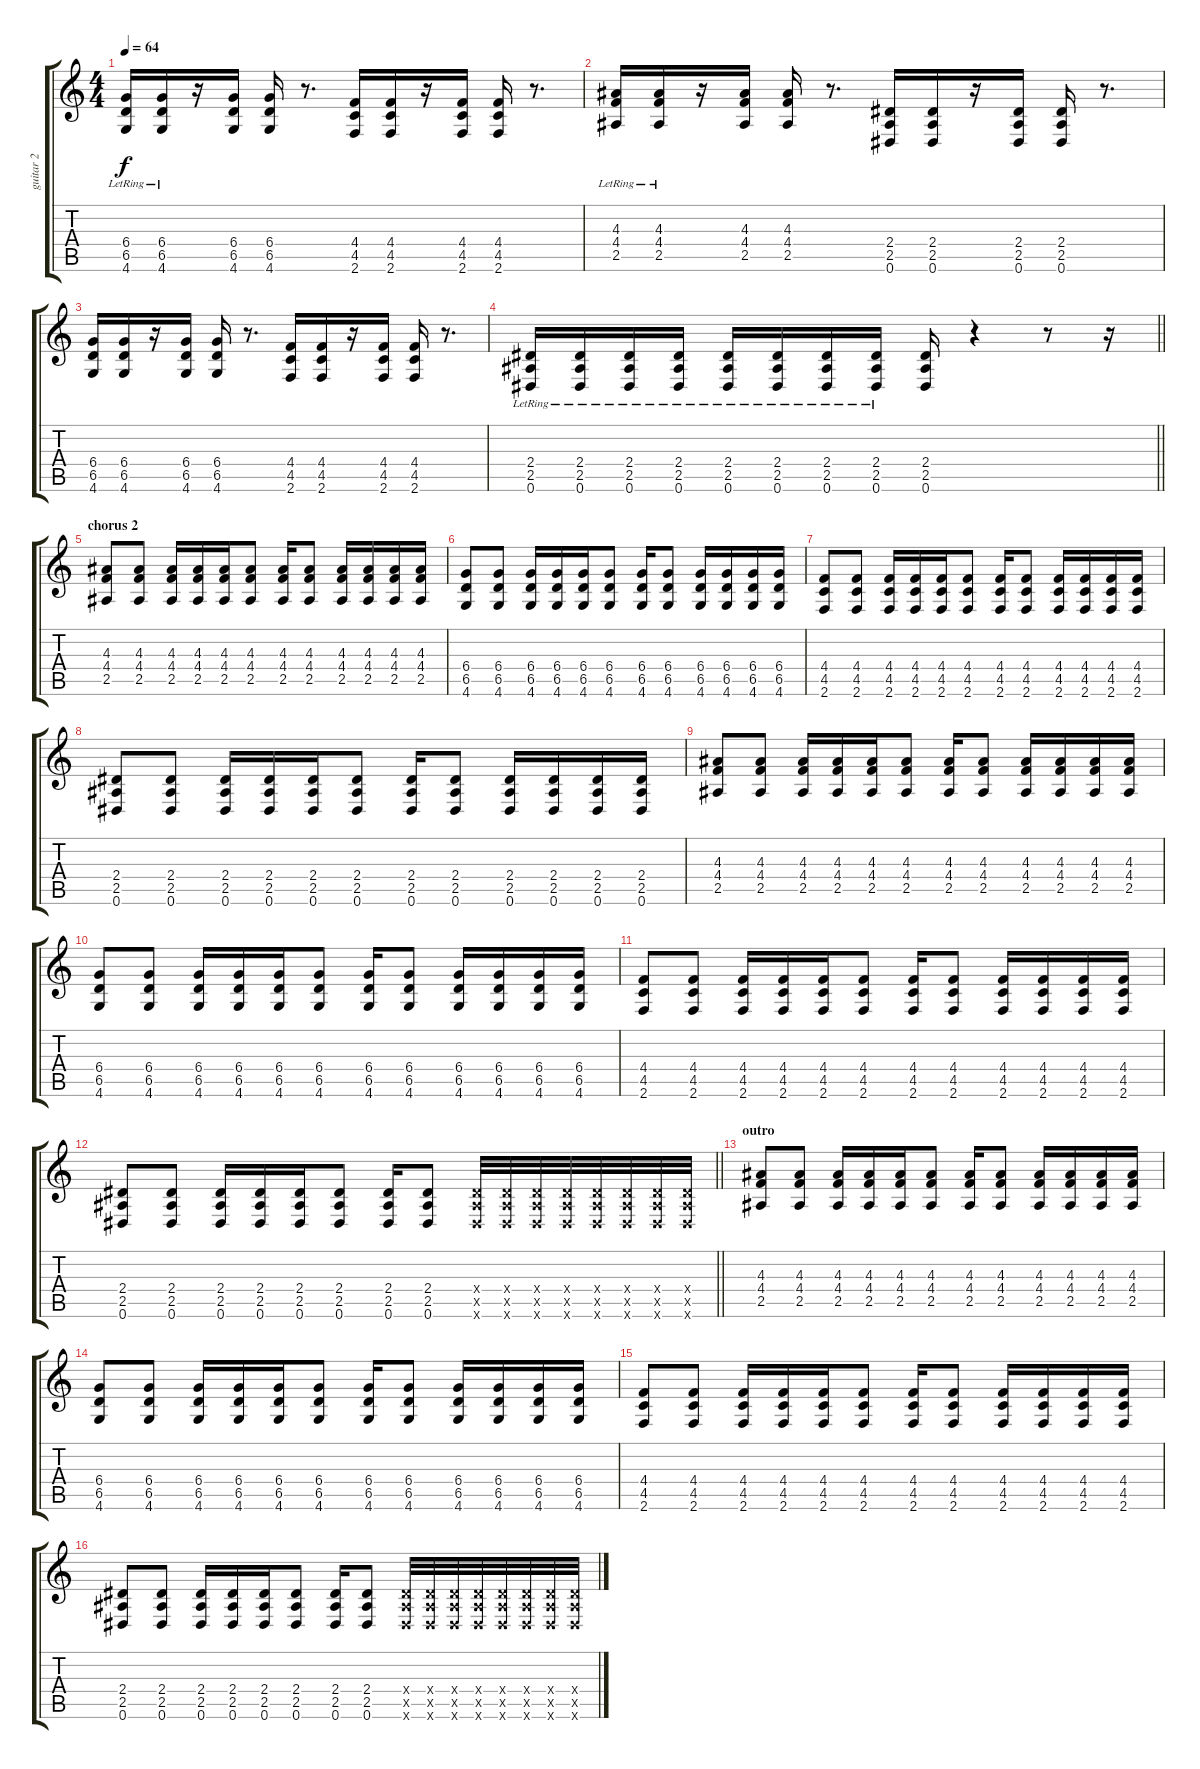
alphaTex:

\track ("guitar 2" "guitar 2") {instrument distortionguitar}
\staff {score tabs}
\tuning (Eb4 Bb3 Gb3 Db3 Ab2 Eb2) {hide}
\ts (4 4)
\tempo 64
\clef g2
\ks c
(6.4{lr} 6.5{lr} 4.6{lr}).16{dy f} (6.4{lr} 6.5{lr} 4.6{lr}).16 r.16 (6.4 6.5 4.6).16 (6.4 6.5 4.6).16 r.8{d} (4.4 4.5 2.6).16 (4.4 4.5 2.6).16 r.16 (4.4 4.5 2.6).16 (4.4 4.5 2.6).16 r.8{d} |
(4.3{lr} 4.4{lr} 2.5{lr}).16 (4.3{lr} 4.4{lr} 2.5{lr}).16 r.16 (4.3 4.4 2.5).16 (4.3 4.4 2.5).16 r.8{d} (2.4 2.5 0.6).16 (2.4 2.5 0.6).16 r.16 (2.4 2.5 0.6).16 (2.4 2.5 0.6).16 r.8{d} |
(6.4 6.5 4.6).16 (6.4 6.5 4.6).16 r.16 (6.4 6.5 4.6).16 (6.4 6.5 4.6).16 r.8{d} (4.4 4.5 2.6).16 (4.4 4.5 2.6).16 r.16 (4.4 4.5 2.6).16 (4.4 4.5 2.6).16 r.8{d} |
\barLineRight lightlight
(2.4{lr} 2.5{lr} 0.6{lr}).16 (2.4{lr} 2.5{lr} 0.6{lr}).16 (2.4{lr} 2.5{lr} 0.6{lr}).16 (2.4{lr} 2.5{lr} 0.6{lr}).16 (2.4{lr} 2.5{lr} 0.6{lr}).16 (2.4{lr} 2.5{lr} 0.6{lr}).16 (2.4{lr} 2.5{lr} 0.6{lr}).16 (2.4{lr} 2.5{lr} 0.6{lr}).16 (2.4 2.5 0.6).16 r.4 r.8 r.16 |
\section ("" "chorus 2")
(4.3 4.4 2.5).8 (4.3 4.4 2.5).8 (4.3 4.4 2.5).16 (4.3 4.4 2.5).16 (4.3 4.4 2.5).16 (4.3 4.4 2.5).8 (4.3 4.4 2.5).16 (4.3 4.4 2.5).8 (4.3 4.4 2.5).16 (4.3 4.4 2.5).16 (4.3 4.4 2.5).16 (4.3 4.4 2.5).16 |
(6.4 6.5 4.6).8 (6.4 6.5 4.6).8 (6.4 6.5 4.6).16 (6.4 6.5 4.6).16 (6.4 6.5 4.6).16 (6.4 6.5 4.6).8 (6.4 6.5 4.6).16 (6.4 6.5 4.6).8 (6.4 6.5 4.6).16 (6.4 6.5 4.6).16 (6.4 6.5 4.6).16 (6.4 6.5 4.6).16 |
(4.4 4.5 2.6).8 (4.4 4.5 2.6).8 (4.4 4.5 2.6).16 (4.4 4.5 2.6).16 (4.4 4.5 2.6).16 (4.4 4.5 2.6).8 (4.4 4.5 2.6).16 (4.4 4.5 2.6).8 (4.4 4.5 2.6).16 (4.4 4.5 2.6).16 (4.4 4.5 2.6).16 (4.4 4.5 2.6).16 |
(2.4 2.5 0.6).8 (2.4 2.5 0.6).8 (2.4 2.5 0.6).16 (2.4 2.5 0.6).16 (2.4 2.5 0.6).16 (2.4 2.5 0.6).8 (2.4 2.5 0.6).16 (2.4 2.5 0.6).8 (2.4 2.5 0.6).16 (2.4 2.5 0.6).16 (2.4 2.5 0.6).16 (2.4 2.5 0.6).16 |
(4.3 4.4 2.5).8 (4.3 4.4 2.5).8 (4.3 4.4 2.5).16 (4.3 4.4 2.5).16 (4.3 4.4 2.5).16 (4.3 4.4 2.5).8 (4.3 4.4 2.5).16 (4.3 4.4 2.5).8 (4.3 4.4 2.5).16 (4.3 4.4 2.5).16 (4.3 4.4 2.5).16 (4.3 4.4 2.5).16 |
(6.4 6.5 4.6).8 (6.4 6.5 4.6).8 (6.4 6.5 4.6).16 (6.4 6.5 4.6).16 (6.4 6.5 4.6).16 (6.4 6.5 4.6).8 (6.4 6.5 4.6).16 (6.4 6.5 4.6).8 (6.4 6.5 4.6).16 (6.4 6.5 4.6).16 (6.4 6.5 4.6).16 (6.4 6.5 4.6).16 |
(4.4 4.5 2.6).8 (4.4 4.5 2.6).8 (4.4 4.5 2.6).16 (4.4 4.5 2.6).16 (4.4 4.5 2.6).16 (4.4 4.5 2.6).8 (4.4 4.5 2.6).16 (4.4 4.5 2.6).8 (4.4 4.5 2.6).16 (4.4 4.5 2.6).16 (4.4 4.5 2.6).16 (4.4 4.5 2.6).16 |
\barLineRight lightlight
(2.4 2.5 0.6).8 (2.4 2.5 0.6).8 (2.4 2.5 0.6).16 (2.4 2.5 0.6).16 (2.4 2.5 0.6).16 (2.4 2.5 0.6).8 (2.4 2.5 0.6).16 (2.4 2.5 0.6).8 (2.4{x} 2.5{x} 0.6{x}).32 (2.4{x} 2.5{x} 0.6{x}).32 (2.4{x} 2.5{x} 0.6{x}).32 (2.4{x} 2.5{x} 0.6{x}).32 (2.4{x} 2.5{x} 0.6{x}).32 (2.4{x} 2.5{x} 0.6{x}).32 (2.4{x} 2.5{x} 0.6{x}).32 (2.4{x} 2.5{x} 0.6{x}).32 |
\section ("" "outro")
(4.3 4.4 2.5).8 (4.3 4.4 2.5).8 (4.3 4.4 2.5).16 (4.3 4.4 2.5).16 (4.3 4.4 2.5).16 (4.3 4.4 2.5).8 (4.3 4.4 2.5).16 (4.3 4.4 2.5).8 (4.3 4.4 2.5).16 (4.3 4.4 2.5).16 (4.3 4.4 2.5).16 (4.3 4.4 2.5).16 |
(6.4 6.5 4.6).8 (6.4 6.5 4.6).8 (6.4 6.5 4.6).16 (6.4 6.5 4.6).16 (6.4 6.5 4.6).16 (6.4 6.5 4.6).8 (6.4 6.5 4.6).16 (6.4 6.5 4.6).8 (6.4 6.5 4.6).16 (6.4 6.5 4.6).16 (6.4 6.5 4.6).16 (6.4 6.5 4.6).16 |
(4.4 4.5 2.6).8 (4.4 4.5 2.6).8 (4.4 4.5 2.6).16 (4.4 4.5 2.6).16 (4.4 4.5 2.6).16 (4.4 4.5 2.6).8 (4.4 4.5 2.6).16 (4.4 4.5 2.6).8 (4.4 4.5 2.6).16 (4.4 4.5 2.6).16 (4.4 4.5 2.6).16 (4.4 4.5 2.6).16 |
(2.4 2.5 0.6).8 (2.4 2.5 0.6).8 (2.4 2.5 0.6).16 (2.4 2.5 0.6).16 (2.4 2.5 0.6).16 (2.4 2.5 0.6).8 (2.4 2.5 0.6).16 (2.4 2.5 0.6).8 (2.4{x} 2.5{x} 0.6{x}).32 (2.4{x} 2.5{x} 0.6{x}).32 (2.4{x} 2.5{x} 0.6{x}).32 (2.4{x} 2.5{x} 0.6{x}).32 (2.4{x} 2.5{x} 0.6{x}).32 (2.4{x} 2.5{x} 0.6{x}).32 (2.4{x} 2.5{x} 0.6{x}).32 (2.4{x} 2.5{x} 0.6{x}).32
